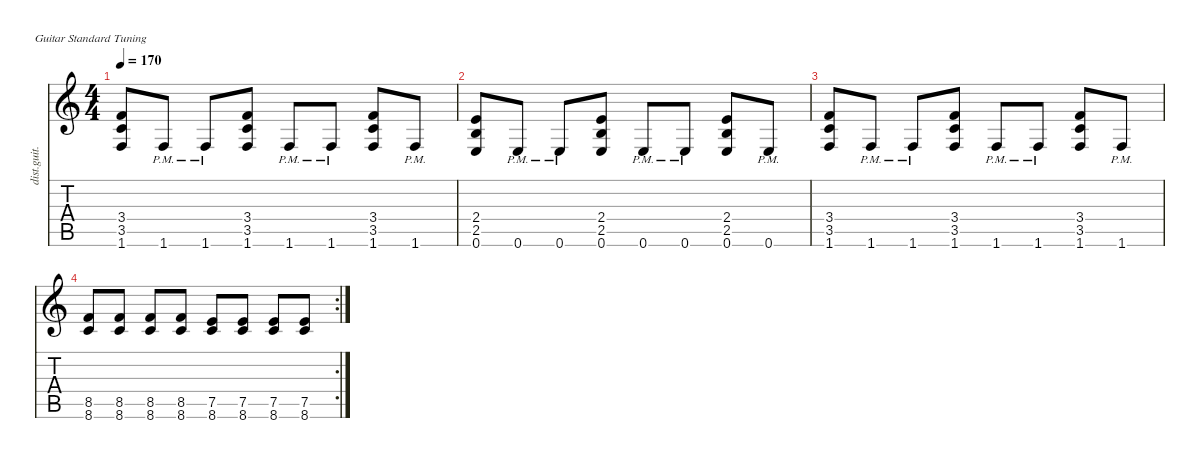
\defaultSystemsLayout 4
\hideDynamics
\bracketExtendMode nobrackets
\otherSystemsTrackNameOrientation horizontal
\track ("Distortion Guitar" "dist.guit.") {instrument distortionguitar}
\staff {score tabs}
\tuning (E4 B3 G3 D3 A2 E2)
\ts (4 4)
\tempo 170
\clef g2
\ks c
(3.4 3.5 1.6).8{dy mf beam Up} 1.6{pm}.8{beam Up} 1.6{pm}.8{beam Up} (1.6 3.5 3.4).8{beam Up} 1.6{pm}.8{beam Up} 1.6{pm}.8{beam Up} (1.6 3.5 3.4).8{beam Up} 1.6{pm}.8{beam Up} |
(2.4 2.5 0.6).8{beam Up} 0.6{pm}.8{beam Up} 0.6{pm}.8{beam Up} (0.6 2.5 2.4).8{beam Up} 0.6{pm}.8{beam Up} 0.6{pm}.8{beam Up} (0.6 2.5 2.4).8{beam Up} 0.6{pm}.8{beam Up} |
(3.4 3.5 1.6).8{beam Up} 1.6{pm}.8{beam Up} 1.6{pm}.8{beam Up} (1.6 3.5 3.4).8{beam Up} 1.6{pm}.8{beam Up} 1.6{pm}.8{beam Up} (1.6 3.5 3.4).8{beam Up} 1.6{pm}.8{beam Up} |
\rc 2
(8.6 8.5).8{beam Up} (8.6 8.5).8{beam Up} (8.6 8.5).8{beam Up} (8.6 8.5).8{beam Up} (7.5 8.6).8{beam Up} (7.5 8.6).8{beam Up} (7.5 8.6).8{beam Up} (7.5 8.6).8{beam Up}
